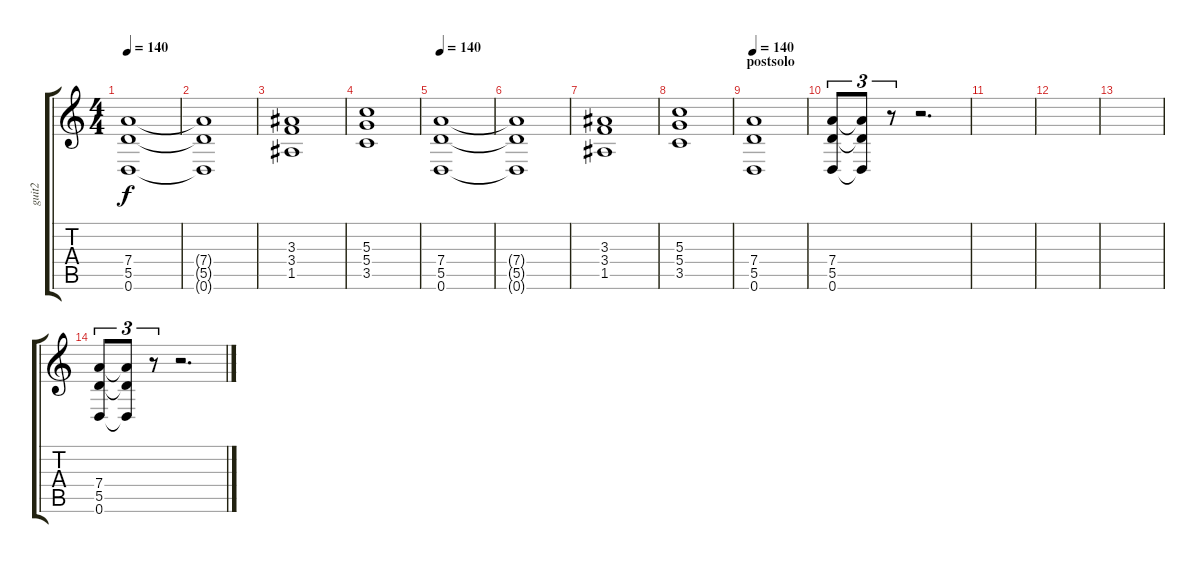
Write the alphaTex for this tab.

\track ("guit2" "guit2") {instrument distortionguitar}
\staff {score tabs}
\tuning (E4 B3 G3 D3 A2 D2) {hide}
\ts (4 4)
\tempo 140
\clef g2
\ks c
(7.4 5.5 0.6).1{dy f} |
(7.4{t} 5.5{t} 0.6{t}).1 |
(3.3 3.4 1.5).1 |
(5.3 5.4 3.5).1 |
\tempo 140
(7.4 5.5 0.6).1 |
(7.4{t} 5.5{t} 0.6{t}).1 |
(3.3 3.4 1.5).1 |
(5.3 5.4 3.5).1 |
\section ("" "postsolo")
\tempo 140
(7.4 5.5 0.6).1 |
(7.4 5.5 0.6).8{tu (3 2)} (7.4{t} 5.5{t} 0.6{t}).8{tu (3 2)} r.8{tu (3 2)} r.2{d} |
|
|
|
(7.4 5.5 0.6).8{tu (3 2)} (7.4{t} 5.5{t} 0.6{t}).8{tu (3 2)} r.8{tu (3 2)} r.2{d}
